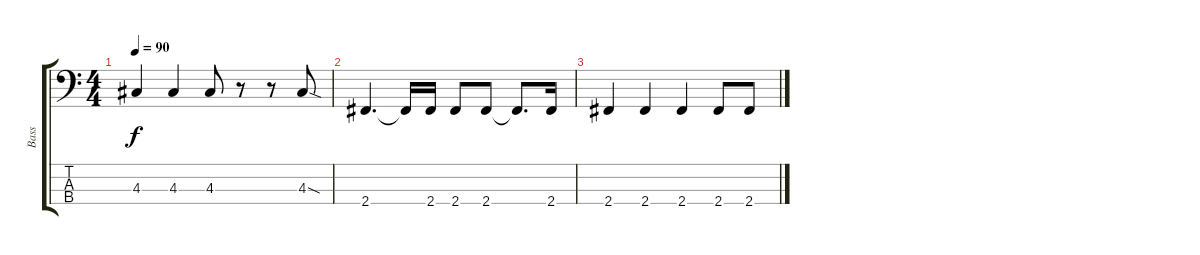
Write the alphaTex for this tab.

\track ("Bass" "Bass") {instrument electricbasspick}
\staff {score tabs}
\tuning (G2 D2 A1 E1) {hide}
\ts (4 4)
\tempo 90
\clef f4
\ks c
4.3.4{dy f} 4.3.4 4.3.8 r.8 r.8 4.3{sod}.8 |
2.4.4{d} 2.4{t}.16 2.4.16 2.4.8 2.4.8 2.4{t}.8{d} 2.4.16 |
2.4.4 2.4.4 2.4.4 2.4.8 2.4.8
